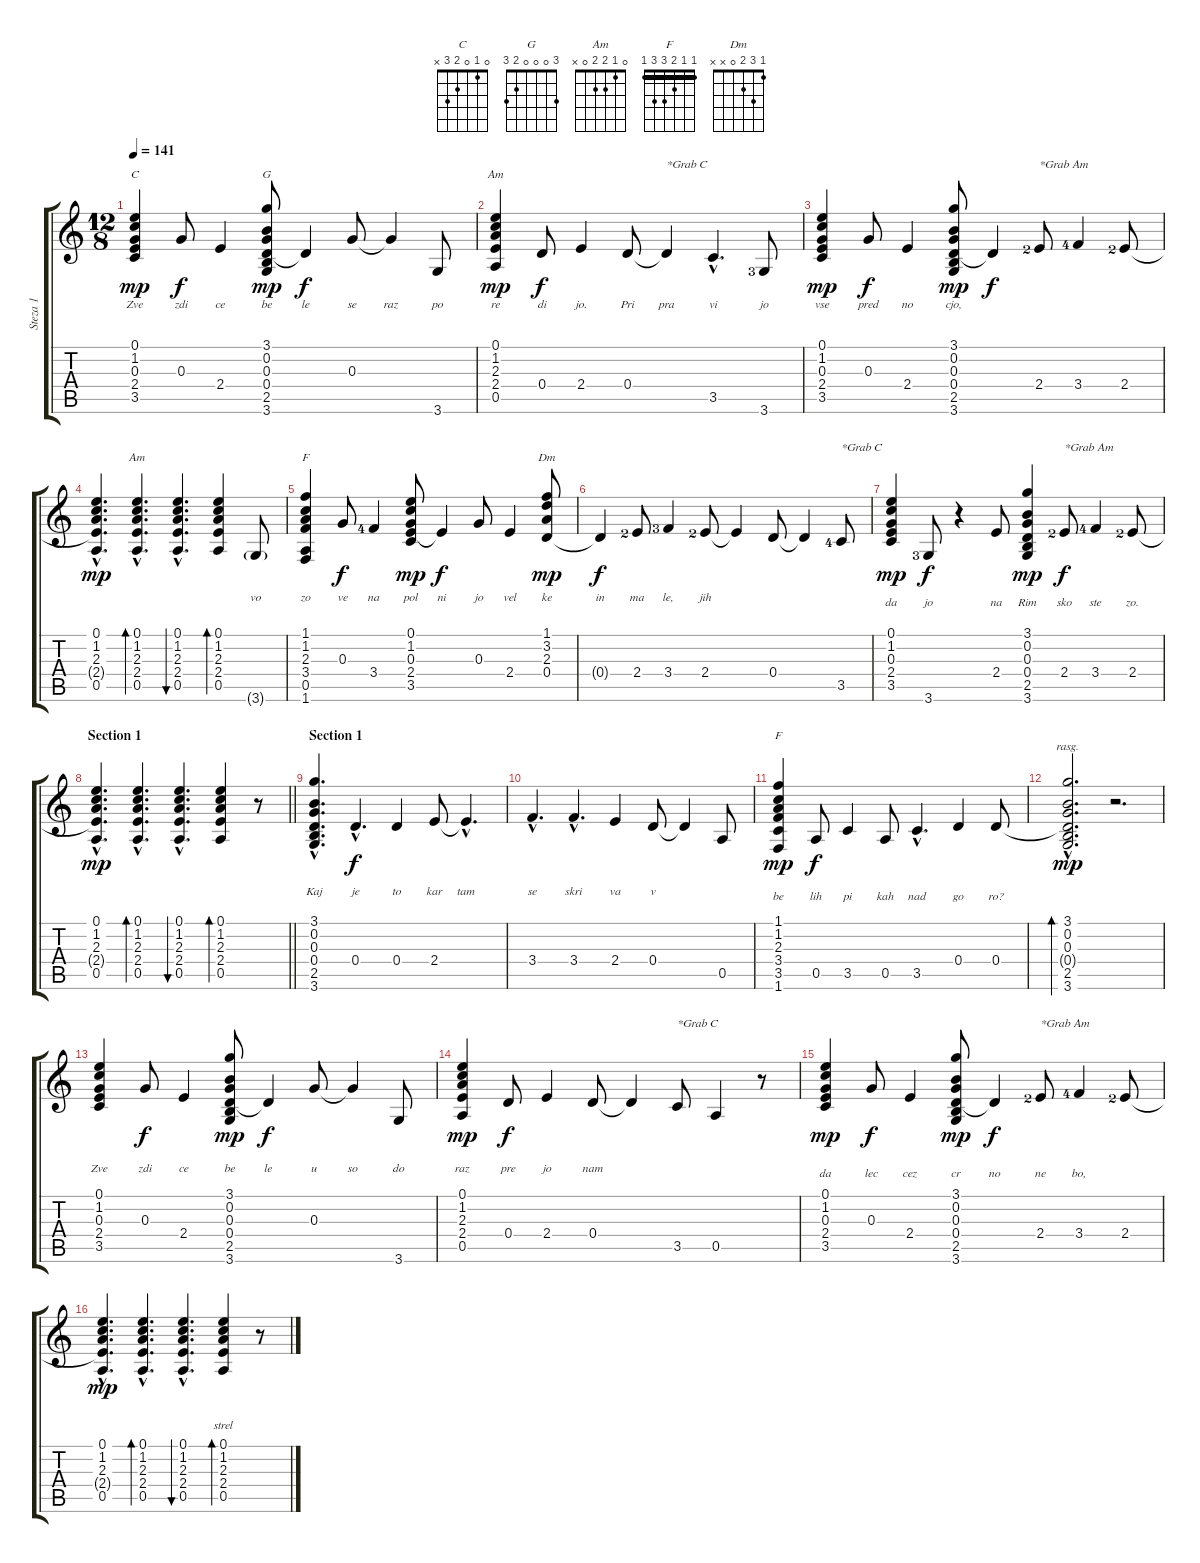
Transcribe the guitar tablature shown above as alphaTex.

\track ("Steza 1" "Steza 1") {instrument acousticguitarnylon}
\staff {score tabs}
\tuning (E4 B3 G3 D3 A2 E2) {hide}
\chord ("C" 0 1 0 2 3 x)
\chord ("G" 3 0 0 0 2 3)
\chord ("Am" 0 1 2 2 x x)
\chord ("Am" 0 1 2 2 0 x)
\chord ("F" 1 1 2 3 0 1) {barre 1}
\chord ("Dm" 1 3 2 0 x x)
\chord ("F" 1 1 2 3 3 1) {barre 1}
\ts (12 8)
\tempo 141
\clef g2
\ks c
(0.1 1.2 0.3 2.4 3.5).4{ch "C" lyrics (0 "Zve") lyrics (1 "") lyrics (2 "") lyrics (3 "") lyrics (4 "") dy mp instrument acousticguitarnylon} 0.3.8{lyrics (0 "zdi") lyrics (1 "") lyrics (2 "") lyrics (3 "") lyrics (4 "") dy f} 2.4.4{lyrics (0 "ce") lyrics (1 "") lyrics (2 "") lyrics (3 "") lyrics (4 "")} (3.1 0.2 0.3 0.4 2.5 3.6).8{ch "G" lyrics (0 "be") lyrics (1 "") lyrics (2 "") lyrics (3 "") lyrics (4 "") dy mp} 0.4{t}.4{lyrics (0 "le") lyrics (1 "") lyrics (2 "") lyrics (3 "") lyrics (4 "") dy f} 0.3.8{lyrics (0 "se") lyrics (1 "") lyrics (2 "") lyrics (3 "") lyrics (4 "")} 0.3{t}.4{lyrics (0 "raz") lyrics (1 "") lyrics (2 "") lyrics (3 "") lyrics (4 "")} 3.6.8{lyrics (0 "po") lyrics (1 "") lyrics (2 "") lyrics (3 "") lyrics (4 "")} |
(0.1 1.2 2.3 2.4 0.5).4{ch "Am" lyrics (0 "re") lyrics (1 "") lyrics (2 "") lyrics (3 "") lyrics (4 "") dy mp} 0.4.8{lyrics (0 "di") lyrics (1 "") lyrics (2 "") lyrics (3 "") lyrics (4 "") dy f} 2.4.4{lyrics (0 "jo.") lyrics (1 "") lyrics (2 "") lyrics (3 "") lyrics (4 "")} 0.4.8{lyrics (0 "Pri") lyrics (1 "") lyrics (2 "") lyrics (3 "") lyrics (4 "")} 0.4{t}.4{txt "*Grab C" lyrics (0 "pra") lyrics (1 "") lyrics (2 "") lyrics (3 "") lyrics (4 "")} 3.5{hac}.4{d lyrics (0 "vi") lyrics (1 "") lyrics (2 "") lyrics (3 "") lyrics (4 "")} 3.6{lf 4}.8{lyrics (0 "jo") lyrics (1 "") lyrics (2 "") lyrics (3 "") lyrics (4 "")} |
(0.1 1.2 0.3 2.4 3.5).4{lyrics (0 "vse") lyrics (1 "") lyrics (2 "") lyrics (3 "") lyrics (4 "") dy mp} 0.3.8{lyrics (0 "pred") lyrics (1 "") lyrics (2 "") lyrics (3 "") lyrics (4 "") dy f} 2.4.4{lyrics (0 "no") lyrics (1 "") lyrics (2 "") lyrics (3 "") lyrics (4 "")} (3.1 0.2 0.3 0.4 2.5 3.6).8{lyrics (0 "cjo,") lyrics (1 "") lyrics (2 "") lyrics (3 "") lyrics (4 "") dy mp} 0.4{t}.4{dy f} 2.4{lf 3}.8{txt "*Grab Am"} 3.4{lf 5}.4 2.4{lf 3}.8 |
(0.1{hac} 1.2{hac} 2.3{hac} 2.4{hac t} 0.5{hac}).4{d lyrics (0 "") lyrics (1 "") lyrics (2 "") lyrics (3 "") lyrics (4 "") dy mp} (0.1{hac} 1.2{hac} 2.3{hac} 2.4{hac} 0.5{hac}).4{d bd 60 ch "Am" lyrics (0 "") lyrics (1 "") lyrics (2 "") lyrics (3 "") lyrics (4 "")} (0.1{hac} 1.2{hac} 2.3{hac} 2.4{hac} 0.5{hac}).4{d bu 60 lyrics (0 "") lyrics (1 "") lyrics (2 "") lyrics (3 "") lyrics (4 "")} (0.1 1.2 2.3 2.4 0.5).4{bd 60 lyrics (0 "") lyrics (1 "") lyrics (2 "") lyrics (3 "") lyrics (4 "")} 3.6{g}.8{lyrics (0 "") lyrics (1 "vo") lyrics (2 "") lyrics (3 "") lyrics (4 "")} |
(1.1 1.2 2.3 3.4 0.5 1.6).4{ch "F" lyrics (0 "") lyrics (1 "zo") lyrics (2 "") lyrics (3 "") lyrics (4 "")} 0.3.8{lyrics (0 "") lyrics (1 "ve") lyrics (2 "") lyrics (3 "") lyrics (4 "") dy f} 3.4{lf 5}.4{lyrics (0 "") lyrics (1 "na") lyrics (2 "") lyrics (3 "") lyrics (4 "")} (0.1 1.2 0.3 2.4 3.5).8{lyrics (0 "") lyrics (1 "pol") lyrics (2 "") lyrics (3 "") lyrics (4 "") dy mp} 2.4{t}.4{lyrics (0 "") lyrics (1 "ni") lyrics (2 "") lyrics (3 "") lyrics (4 "") dy f} 0.3.8{lyrics (0 "") lyrics (1 "jo") lyrics (2 "") lyrics (3 "") lyrics (4 "")} 2.4.4{lyrics (0 "") lyrics (1 "vel") lyrics (2 "") lyrics (3 "") lyrics (4 "")} (1.1 3.2 2.3 0.4).8{ch "Dm" lyrics (0 "") lyrics (1 "ke") lyrics (2 "") lyrics (3 "") lyrics (4 "") dy mp} |
0.4{t}.4{lyrics (0 "") lyrics (1 "in") lyrics (2 "") lyrics (3 "") lyrics (4 "") dy f} 2.4{lf 3}.8{lyrics (0 "") lyrics (1 "ma") lyrics (2 "") lyrics (3 "") lyrics (4 "")} 3.4{lf 4}.4{lyrics (0 "") lyrics (1 "le,") lyrics (2 "") lyrics (3 "") lyrics (4 "")} 2.4{lf 3}.8{lyrics (0 "") lyrics (1 "jih") lyrics (2 "") lyrics (3 "") lyrics (4 "")} 2.4{t}.4 0.4.8 0.4{t}.4 3.5{lf 5}.8{txt "*Grab C"} |
(0.1 1.2 0.3 2.4 3.5).4{lyrics (0 "") lyrics (1 "") lyrics (2 "da") lyrics (3 "") lyrics (4 "") dy mp} 3.6{lf 4}.8{lyrics (0 "") lyrics (1 "") lyrics (2 "jo") lyrics (3 "") lyrics (4 "") dy f} r.4 2.4.8{lyrics (0 "") lyrics (1 "") lyrics (2 "na") lyrics (3 "") lyrics (4 "")} (3.1 0.2 0.3 0.4 2.5 3.6).4{lyrics (0 "") lyrics (1 "") lyrics (2 "Rim") lyrics (3 "") lyrics (4 "") dy mp} 2.4{lf 3}.8{txt "*Grab Am" lyrics (0 "") lyrics (1 "") lyrics (2 "sko") lyrics (3 "") lyrics (4 "") dy f} 3.4{lf 5}.4{lyrics (0 "") lyrics (1 "") lyrics (2 "ste") lyrics (3 "") lyrics (4 "")} 2.4{lf 3}.8{lyrics (0 "") lyrics (1 "") lyrics (2 "zo.") lyrics (3 "") lyrics (4 "")} |
\section ("" "Section 1")
\barLineRight lightlight
(0.1{hac} 1.2{hac} 2.3{hac} 2.4{hac t} 0.5{hac}).4{d lyrics (0 "") lyrics (1 "") lyrics (2 "") lyrics (3 "") lyrics (4 "") dy mp} (0.1{hac} 1.2{hac} 2.3{hac} 2.4{hac} 0.5{hac}).4{d bd 60 lyrics (0 "") lyrics (1 "") lyrics (2 "") lyrics (3 "") lyrics (4 "")} (0.1{hac} 1.2{hac} 2.3{hac} 2.4{hac} 0.5{hac}).4{d bu 60 lyrics (0 "") lyrics (1 "") lyrics (2 "") lyrics (3 "") lyrics (4 "")} (0.1 1.2 2.3 2.4 0.5).4{bd 60 lyrics (0 "") lyrics (1 "") lyrics (2 "") lyrics (3 "") lyrics (4 "")} r.8 |
\section ("" "Section 1")
(3.1{hac} 0.2{hac} 0.3{hac} 0.4{hac} 2.5{hac} 3.6).4{d lyrics (0 "") lyrics (1 "") lyrics (2 "Kaj") lyrics (3 "") lyrics (4 "")} 0.4{hac}.4{d lyrics (0 "") lyrics (1 "") lyrics (2 "je") lyrics (3 "") lyrics (4 "") dy f} 0.4.4{lyrics (0 "") lyrics (1 "") lyrics (2 "to") lyrics (3 "") lyrics (4 "")} 2.4.8{lyrics (0 "") lyrics (1 "") lyrics (2 "kar") lyrics (3 "") lyrics (4 "")} 2.4{hac t}.4{d lyrics (0 "") lyrics (1 "") lyrics (2 "tam") lyrics (3 "") lyrics (4 "")} |
3.4{hac}.4{d lyrics (0 "") lyrics (1 "") lyrics (2 "se") lyrics (3 "") lyrics (4 "")} 3.4{hac}.4{d lyrics (0 "") lyrics (1 "") lyrics (2 "skri") lyrics (3 "") lyrics (4 "")} 2.4.4{lyrics (0 "") lyrics (1 "") lyrics (2 "va") lyrics (3 "") lyrics (4 "")} 0.4.8{lyrics (0 "") lyrics (1 "") lyrics (2 "v") lyrics (3 "") lyrics (4 "")} 0.4{t}.4{lyrics (0 "") lyrics (1 "") lyrics (2 "") lyrics (3 "") lyrics (4 "")} 0.5.8 |
(1.1 1.2 2.3 3.4 3.5 1.6).4{ch "F" lyrics (0 "") lyrics (1 "") lyrics (2 "") lyrics (3 "be") lyrics (4 "") dy mp} 0.5.8{lyrics (0 "") lyrics (1 "") lyrics (2 "") lyrics (3 "lih") lyrics (4 "") dy f} 3.5.4{lyrics (0 "") lyrics (1 "") lyrics (2 "") lyrics (3 "pi") lyrics (4 "")} 0.5.8{lyrics (0 "") lyrics (1 "") lyrics (2 "") lyrics (3 "kah") lyrics (4 "")} 3.5{hac}.4{d lyrics (0 "") lyrics (1 "") lyrics (2 "") lyrics (3 "nad") lyrics (4 "")} 0.4.4{lyrics (0 "") lyrics (1 "") lyrics (2 "") lyrics (3 "go") lyrics (4 "")} 0.4.8{lyrics (0 "") lyrics (1 "") lyrics (2 "") lyrics (3 "ro?") lyrics (4 "")} |
(3.1{hac} 0.2{hac} 0.3{hac} 0.4{hac t} 2.5{hac} 3.6{hac}).2{d bd 60 rasg ii lyrics (0 "") lyrics (1 "") lyrics (2 "") lyrics (3 "") lyrics (4 "") dy mp} r.2{d} |
(0.1 1.2 0.3 2.4 3.5).4{lyrics (0 "") lyrics (1 "") lyrics (2 "") lyrics (3 "Zve") lyrics (4 "")} 0.3.8{lyrics (0 "") lyrics (1 "") lyrics (2 "") lyrics (3 "zdi") lyrics (4 "") dy f} 2.4.4{lyrics (0 "") lyrics (1 "") lyrics (2 "") lyrics (3 "ce") lyrics (4 "")} (3.1 0.2 0.3 0.4 2.5 3.6).8{lyrics (0 "") lyrics (1 "") lyrics (2 "") lyrics (3 "be") lyrics (4 "") dy mp} 0.4{t}.4{lyrics (0 "") lyrics (1 "") lyrics (2 "") lyrics (3 "le") lyrics (4 "") dy f} 0.3.8{lyrics (0 "") lyrics (1 "") lyrics (2 "") lyrics (3 "u") lyrics (4 "")} 0.3{t}.4{lyrics (0 "") lyrics (1 "") lyrics (2 "") lyrics (3 "so") lyrics (4 "")} 3.6.8{lyrics (0 "") lyrics (1 "") lyrics (2 "") lyrics (3 "do") lyrics (4 "")} |
(0.1 1.2 2.3 2.4 0.5).4{lyrics (0 "") lyrics (1 "") lyrics (2 "") lyrics (3 "raz") lyrics (4 "") dy mp} 0.4.8{lyrics (0 "") lyrics (1 "") lyrics (2 "") lyrics (3 "pre") lyrics (4 "") dy f} 2.4.4{lyrics (0 "") lyrics (1 "") lyrics (2 "") lyrics (3 "jo") lyrics (4 "")} 0.4.8{lyrics (0 "") lyrics (1 "") lyrics (2 "") lyrics (3 "nam") lyrics (4 "")} 0.4{t}.4{lyrics (0 "") lyrics (1 "") lyrics (2 "") lyrics (3 "") lyrics (4 "")} 3.5.8{txt "*Grab C"} 0.5.4 r.8 |
(0.1 1.2 0.3 2.4 3.5).4{lyrics (0 "") lyrics (1 "") lyrics (2 "") lyrics (3 "") lyrics (4 "da") dy mp} 0.3.8{lyrics (0 "") lyrics (1 "") lyrics (2 "") lyrics (3 "") lyrics (4 "lec") dy f} 2.4.4{lyrics (0 "") lyrics (1 "") lyrics (2 "") lyrics (3 "") lyrics (4 "cez")} (3.1 0.2 0.3 0.4 2.5 3.6).8{lyrics (0 "") lyrics (1 "") lyrics (2 "") lyrics (3 "") lyrics (4 "cr") dy mp} 0.4{t}.4{lyrics (0 "") lyrics (1 "") lyrics (2 "") lyrics (3 "") lyrics (4 "no") dy f} 2.4{lf 3}.8{txt "*Grab Am" lyrics (0 "") lyrics (1 "") lyrics (2 "") lyrics (3 "") lyrics (4 "ne")} 3.4{lf 5}.4{lyrics (0 "") lyrics (1 "") lyrics (2 "") lyrics (3 "") lyrics (4 "bo,")} 2.4{lf 3}.8{lyrics (0 "") lyrics (1 "") lyrics (2 "") lyrics (3 "") lyrics (4 "")} |
(0.1{hac} 1.2{hac} 2.3{hac} 2.4{hac t} 0.5{hac}).4{d lyrics (0 "") lyrics (1 "") lyrics (2 "") lyrics (3 "") lyrics (4 "") dy mp} (0.1{hac} 1.2{hac} 2.3{hac} 2.4{hac} 0.5{hac}).4{d bd 60 lyrics (0 "") lyrics (1 "") lyrics (2 "") lyrics (3 "") lyrics (4 "")} (0.1{hac} 1.2{hac} 2.3{hac} 2.4{hac} 0.5{hac}).4{d bu 60 lyrics (0 "") lyrics (1 "") lyrics (2 "") lyrics (3 "") lyrics (4 "")} (0.1 1.2 2.3 2.4 0.5).4{bd 60 lyrics (0 "") lyrics (1 "") lyrics (2 "") lyrics (3 "") lyrics (4 "strel")} r.8
